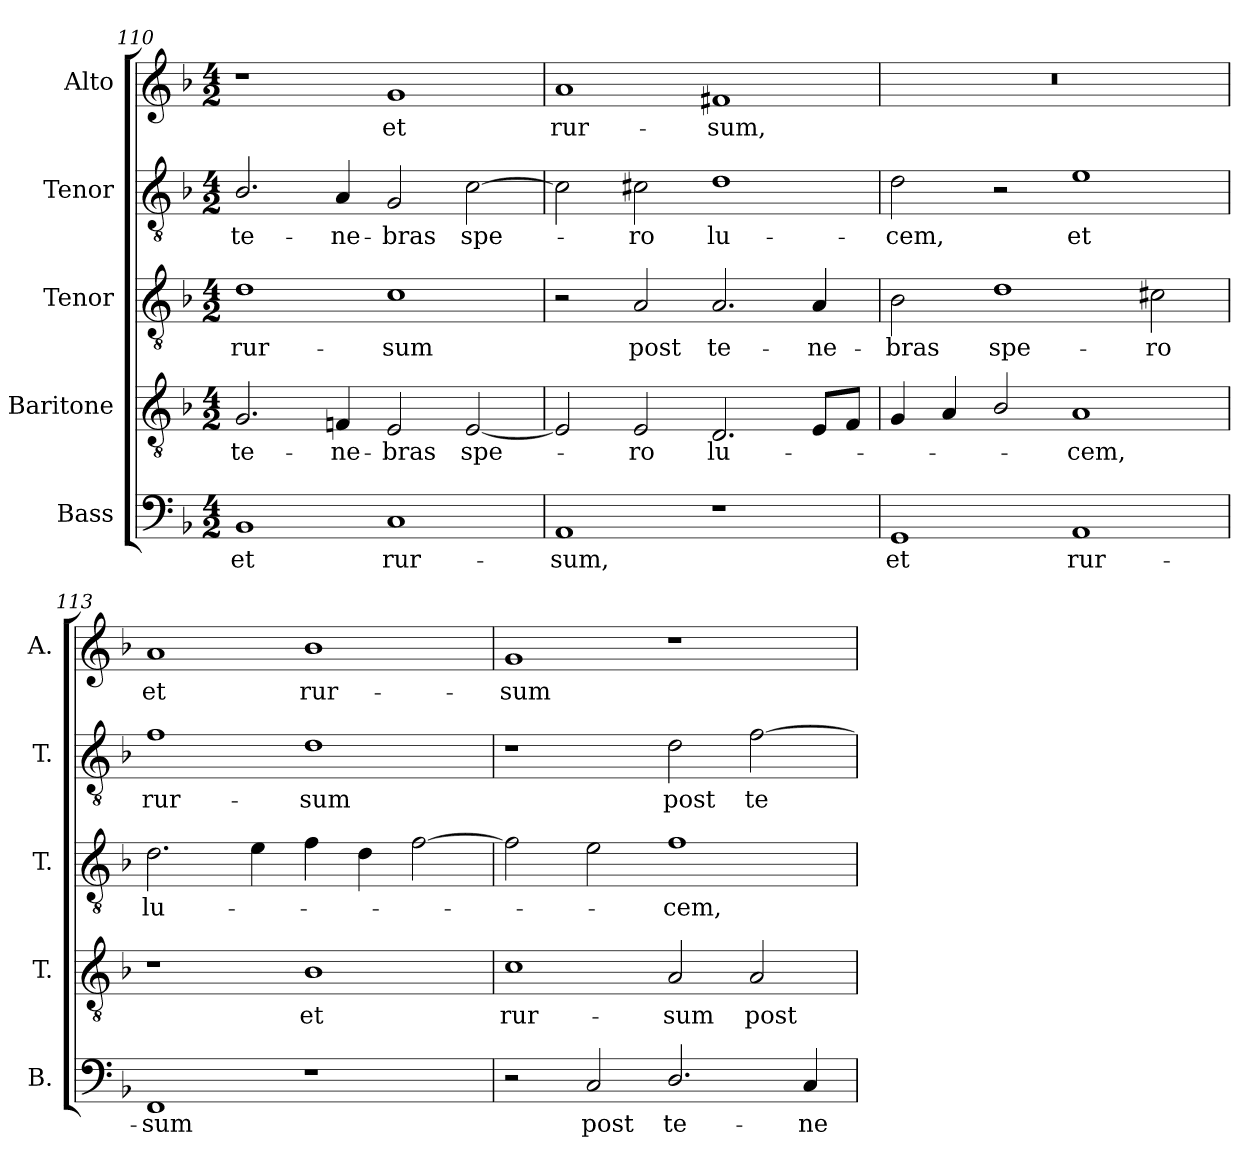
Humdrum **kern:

**kern	**text	**kern	**text	**kern	**text	**kern	**text	**kern	**text
*part5	*part5	*part4	*part4	*part3	*part3	*part2	*part2	*part1	*part1
*staff5	*staff5	*staff4	*staff4	*staff3	*staff3	*staff2	*staff2	*staff1	*staff1
*I"Bass	*	*I"Baritone	*	*I"Tenor	*	*I"Tenor	*	*I"Alto	*
*I'B.	*	*I'T.	*	*I'T.	*	*I'T.	*	*I'A.	*
!!LO:LB:g=z
*clefF4	*	*clefGv2	*	*clefGv2	*	*clefGv2	*	*clefG2	*
*	*	*ITrd7c12	*	*ITrd7c12	*	*ITrd7c12	*	*	*
*k[b-]	*	*k[b-]	*	*k[b-]	*	*k[b-]	*	*k[b-]	*
*F:	*	*F:	*	*F:	*	*F:	*	*F:	*
*M4/2	*	*M4/2	*	*M4/2	*	*M4/2	*	*M4/2	*
=110	=110	=110	=110	=110	=110	=110	=110	=110	=110
!	!LO:LY:b:color=#000000	!	!	!	!	!	!	!	!
!	!	!	!LO:LY:b:color=#000000	!	!	!	!	!	!
!	!	!	!	!	!LO:LY:b:color=#000000	!	!	!	!
!	!	!	!	!	!	!	!LO:LY:b:color=#000000	!	!
1BB-i	et	2.GGi/	te-	1Di	rur-	2.BB-i/	te-	1r	.
!	!	!	!LO:LY:b:color=#000000	!	!	!	!	!	!
!	!	!	!	!	!	!	!LO:LY:b:color=#000000	!	!
.	.	4FFni/	-ne-	.	.	4AAi/	-ne-	.	.
!	!LO:LY:b:color=#000000	!	!	!	!	!	!	!	!
!	!	!	!LO:LY:b:color=#000000	!	!	!	!	!	!
!	!	!	!	!	!LO:LY:b:color=#000000	!	!	!	!
!	!	!	!	!	!	!	!LO:LY:b:color=#000000	!	!
!	!	!	!	!	!	!	!	!	!LO:LY:b:color=#000000
1Ci	rur-	2EEi/	-bras	1Ci	-sum	2GGi/	-bras	1gi	et
!	!	!	!LO:LY:b:color=#000000	!	!	!	!	!	!
!	!	!	!	!	!	!	!LO:LY:b:color=#000000	!	!
.	.	[2EEi/	spe-	.	.	[2Ci\	spe-	.	.
=111	=111	=111	=111	=111	=111	=111	=111	=111	=111
!	!LO:LY:b:color=#000000	!	!	!	!	!	!	!	!
!	!	!	!	!	!	!	!	!	!LO:LY:b:color=#000000
1AAi	-sum,	2EEi/]	.	2r	.	2Ci\]	.	1ai	rur-
!	!	!	!LO:LY:b:color=#000000	!	!	!	!	!	!
!	!	!	!	!	!LO:LY:b:color=#000000	!	!	!	!
!	!	!	!	!	!	!	!LO:LY:b:color=#000000	!	!
.	.	2EEi/	-ro	2AAi/	post	2C#Xi\	-ro	.	.
!	!	!	!LO:LY:b:color=#000000	!	!	!	!	!	!
!	!	!	!	!	!LO:LY:b:color=#000000	!	!	!	!
!	!	!	!	!	!	!	!LO:LY:b:color=#000000	!	!
!	!	!	!	!	!	!	!	!	!LO:LY:b:color=#000000
1r	.	2.DDi/	lu-	2.AAi/	te-	1Di	lu-	1f#Xi	-sum,
!	!	!	!	!	!LO:LY:b:color=#000000	!	!	!	!
.	.	8EEi/L	.	4AAi/	-ne-	.	.	.	.
.	.	8FFi/J	.	.	.	.	.	.	.
=112	=112	=112	=112	=112	=112	=112	=112	=112	=112
!	!LO:LY:b:color=#000000	!	!	!	!	!	!	!	!
!	!	!	!	!	!LO:LY:b:color=#000000	!	!	!	!
!	!	!	!	!	!	!	!LO:LY:b:color=#000000	!LO:N:vis=1	!
1GGi	et	4GGi/	.	2BB-i\	-bras	2Di\	-cem,	0r	.
.	.	4AAi/	.	.	.	.	.	.	.
!	!	!	!	!	!LO:LY:b:color=#000000	!	!	!	!
.	.	2BB-i/	.	1Di	spe-	2r	.	.	.
!	!LO:LY:b:color=#000000	!	!	!	!	!	!	!	!
!	!	!	!LO:LY:b:color=#000000	!	!	!	!	!	!
!	!	!	!	!	!	!	!LO:LY:b:color=#000000	!	!
1AAi	rur-	1AAi	-cem,	.	.	1Ei	et	.	.
!	!	!	!	!	!LO:LY:b:color=#000000	!	!	!	!
.	.	.	.	2C#Xi\	-ro	.	.	.	.
=113	=113	=113	=113	=113	=113	=113	=113	=113	=113
!	!LO:LY:b:color=#000000	!	!	!	!	!	!	!	!
!	!	!	!	!	!LO:LY:b:color=#000000	!	!	!	!
!	!	!	!	!	!	!	!LO:LY:b:color=#000000	!	!
!	!	!	!	!	!	!	!	!	!LO:LY:b:color=#000000
1FFi	-sum	1r	.	2.Di\	lu-	1Fi	rur-	1ai	et
.	.	.	.	4Ei\	.	.	.	.	.
!	!	!	!LO:LY:b:color=#000000	!	!	!	!	!	!
!	!	!	!	!	!	!	!LO:LY:b:color=#000000	!	!
!	!	!	!	!	!	!	!	!	!LO:LY:b:color=#000000
1r	.	1BB-i	et	4Fi\	.	1Di	-sum	1b-i	rur-
.	.	.	.	4Di\	.	.	.	.	.
.	.	.	.	[2Fi\	.	.	.	.	.
=114	=114	=114	=114	=114	=114	=114	=114	=114	=114
!	!	!	!LO:LY:b:color=#000000	!	!	!	!	!	!
!	!	!	!	!	!	!	!	!	!LO:LY:b:color=#000000
2r	.	1Ci	rur-	2Fi\]	.	1r	.	1gi	-sum
!	!LO:LY:b:color=#000000	!	!	!	!	!	!	!	!
2Ci/	post	.	.	2Ei\	.	.	.	.	.
!	!LO:LY:b:color=#000000	!	!	!	!	!	!	!	!
!	!	!	!LO:LY:b:color=#000000	!	!	!	!	!	!
!	!	!	!	!	!LO:LY:b:color=#000000	!	!	!	!
!	!	!	!	!	!	!	!LO:LY:b:color=#000000	!	!
2.Di/	te-	2AAi/	-sum	1Fi	-cem,	2Di\	post	1r	.
!	!	!	!LO:LY:b:color=#000000	!	!	!	!	!	!
!	!	!	!	!	!	!	!LO:LY:b:color=#000000	!	!
.	.	2AAi/	post	.	.	[2Fi\	te-	.	.
!	!LO:LY:b:color=#000000	!	!	!	!	!	!	!	!
4Ci/	-ne-	.	.	.	.	.	.	.	.
=	=	=	=	=	=	=	=	=	=
*-	*-	*-	*-	*-	*-	*-	*-	*-	*-
